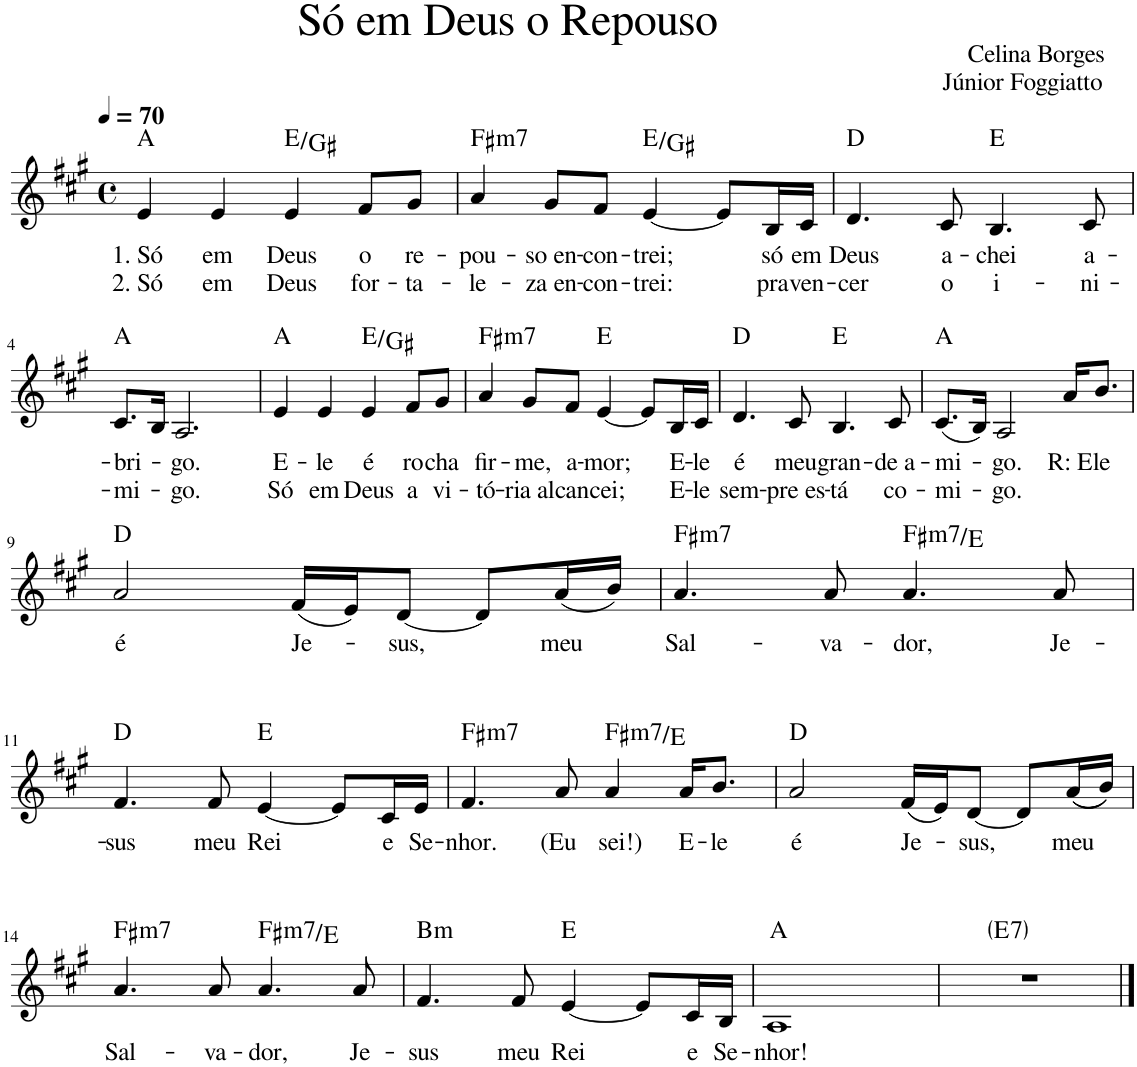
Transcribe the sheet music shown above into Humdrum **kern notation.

**kern	**text	**text	**harte
*part1	*part1	*part1	*part1
*staff1	*staff1	*staff1	*
*I"Voz	*	*	*
*I'Vo.	*	*	*
!!LO:PB:g=z
*clefG2	*	*	*
*k[f#c#g#]	*	*	*
*M4/4	*	*	*
*met(c)	*	*	*
*MM70	*	*	*
=1	=1	=1	=1
!LO:TX:a:t=Só em Deus o Repouso	!	!	!
!LO:TX:a:t=Celina Borges	!	!	!
!LO:TX:a:t=Júnior Foggiatto	!	!	!
!	!LO:LY:b	!LO:LY:b	!
4e/	1. Só	2. Só	A:maj
!	!LO:LY:b	!LO:LY:b	!
4e/	em	em	.
!	!LO:LY:b	!LO:LY:b	!
4e/	Deus	Deus	E:maj/3
!	!LO:LY:b	!LO:LY:b	!
8f#/L	o	for-	.
!	!LO:LY:b	!LO:LY:b	!
8g#/J	re-	-ta-	.
=2	=2	=2	=2
!	!LO:LY:b	!LO:LY:b	!LO:H:kt=m7
4a/	-pou-	-le-	F#:min7
!	!LO:LY:b	!LO:LY:b	!
8g#/L	-so en-	-za en-	.
!	!LO:LY:b	!LO:LY:b	!
8f#/J	-con-	-con-	.
!	!LO:LY:b	!LO:LY:b	!
[4e/	-trei;	-trei:	E:maj/3
8e/L]	.	.	.
!	!LO:LY:b	!LO:LY:b	!
16B/L	só	pra	.
!	!LO:LY:b	!LO:LY:b	!
16c#/JJ	em	ven-	.
=3	=3	=3	=3
!	!LO:LY:b	!LO:LY:b	!
4.d/	Deus	-cer	D:maj
!	!LO:LY:b	!LO:LY:b	!
8c#/	a-	o	.
!	!LO:LY:b	!LO:LY:b	!
4.B/	-chei	i-	E:maj
!	!LO:LY:b	!LO:LY:b	!
8c#/	a-	-ni-	.
!!LO:LB:g=z
=4	=4	=4	=4
!	!LO:LY:b	!LO:LY:b	!
8.c#/L	-bri-	-mi-	A:maj
16B/Jk	.	.	.
!	!LO:LY:b	!LO:LY:b	!
2.A/	-go.	-go.	.
=5	=5	=5	=5
!	!LO:LY:b	!LO:LY:b	!
4e/	E-	Só	A:maj
!	!LO:LY:b	!LO:LY:b	!
4e/	-le	em	.
!	!LO:LY:b	!LO:LY:b	!
4e/	é	Deus	E:maj/3
!	!LO:LY:b	!LO:LY:b	!
8f#/L	ro-	a	.
!	!LO:LY:b	!LO:LY:b	!
8g#/J	-cha	vi-	.
=6	=6	=6	=6
!	!LO:LY:b	!LO:LY:b	!LO:H:kt=m7
4a/	fir-	-tó-	F#:min7
!	!LO:LY:b	!LO:LY:b	!
8g#/L	-me,	-ria al-	.
!	!LO:LY:b	!LO:LY:b	!
8f#/J	a-	-can-	.
!	!LO:LY:b	!LO:LY:b	!
[4e/	-mor;	-cei;	E:maj
8e/L]	.	.	.
!	!LO:LY:b	!LO:LY:b	!
16B/L	E-	E-	.
!	!LO:LY:b	!LO:LY:b	!
16c#/JJ	-le	-le	.
=7	=7	=7	=7
!	!LO:LY:b	!LO:LY:b	!
4.d/	é	sem-	D:maj
!	!LO:LY:b	!LO:LY:b	!
8c#/	meu	-pre es-	.
!	!LO:LY:b	!LO:LY:b	!
4.B/	gran-	-tá	E:maj
!	!LO:LY:b	!LO:LY:b	!
8c#/	-de a-	co-	.
=8	=8	=8	=8
!	!LO:LY:b	!LO:LY:b	!
(8.c#/L	-mi-	-mi-	A:maj
16B/Jk)	.	.	.
!	!LO:LY:b	!LO:LY:b	!
2A/	-go.	-go.	.
!	!LO:LY:b	!	!
16a/KL	R: E-	.	.
!	!LO:LY:b	!	!
8.b/J	-le	.	.
!!LO:LB:g=z
=9	=9	=9	=9
!	!LO:LY:b	!	!
2a/	é	.	D:maj
!	!LO:LY:b	!	!
(16f#/LL	Je-	.	.
16e/J)	.	.	.
!	!LO:LY:b	!	!
[8d/J	-sus,	.	.
8d/L]	.	.	.
!	!LO:LY:b	!	!
(16a/L	meu	.	.
16b/JJ)	.	.	.
=10	=10	=10	=10
!	!LO:LY:b	!	!LO:H:kt=m7
4.a/	Sal-	.	F#:min7
!	!LO:LY:b	!	!
8a/	-va-	.	.
!	!LO:LY:b	!	!LO:H:kt=m7
4.a/	-dor,	.	F#:min7/b7
!	!LO:LY:b	!	!
8a/	Je-	.	.
!!LO:LB:g=z
=11	=11	=11	=11
!	!LO:LY:b	!	!
4.f#/	-sus	.	D:maj
!	!LO:LY:b	!	!
8f#/	meu	.	.
!	!LO:LY:b	!	!
[4e/	Rei	.	E:maj
8e/L]	.	.	.
!	!LO:LY:b	!	!
16c#/L	e	.	.
!	!LO:LY:b	!	!
16e/JJ	Se-	.	.
=12	=12	=12	=12
!	!LO:LY:b	!	!LO:H:kt=m7
4.f#/	-nhor.	.	F#:min7
!	!LO:LY:b	!	!
8a/	(Eu	.	.
!	!LO:LY:b	!	!LO:H:kt=m7
4a/	sei!)	.	F#:min7/b7
!	!LO:LY:b	!	!
16a/KL	E-	.	.
!	!LO:LY:b	!	!
8.b/J	-le	.	.
=13	=13	=13	=13
!	!LO:LY:b	!	!
2a/	é	.	D:maj
!	!LO:LY:b	!	!
(16f#/LL	Je-	.	.
16e/J)	.	.	.
!	!LO:LY:b	!	!
[8d/J	-sus,	.	.
8d/L]	.	.	.
!	!LO:LY:b	!	!
((16a/L	meu	.	.
16b/JJ))	.	.	.
!!LO:LB:g=z
=14	=14	=14	=14
!	!LO:LY:b	!	!LO:H:kt=m7
4.a/	Sal-	.	F#:min7
!	!LO:LY:b	!	!
8a/	-va-	.	.
!	!LO:LY:b	!	!LO:H:kt=m7
4.a/	-dor,	.	F#:min7/b7
!	!LO:LY:b	!	!
8a/	Je-	.	.
=15	=15	=15	=15
!	!LO:LY:b	!	!LO:H:kt=m
4.f#/	-sus	.	B:min
!	!LO:LY:b	!	!
8f#/	meu	.	.
!	!LO:LY:b	!	!
[4e/	Rei	.	E:maj
8e/L]	.	.	.
!	!LO:LY:b	!	!
16c#/L	e	.	.
!	!LO:LY:b	!	!
16B/JJ	Se-	.	.
=16	=16	=16	=16
!	!LO:LY:b	!	!
1A	-nhor!	.	A:maj
=17	=17	=17	=17
*^	*	*	*
1r	4ryy	.	.	.
!	!	!	!	!LO:H:kt=7
.	2.ryy	.	.	E:7
*v	*v	*	*	*
==	==	==	==
*-	*-	*-	*-
